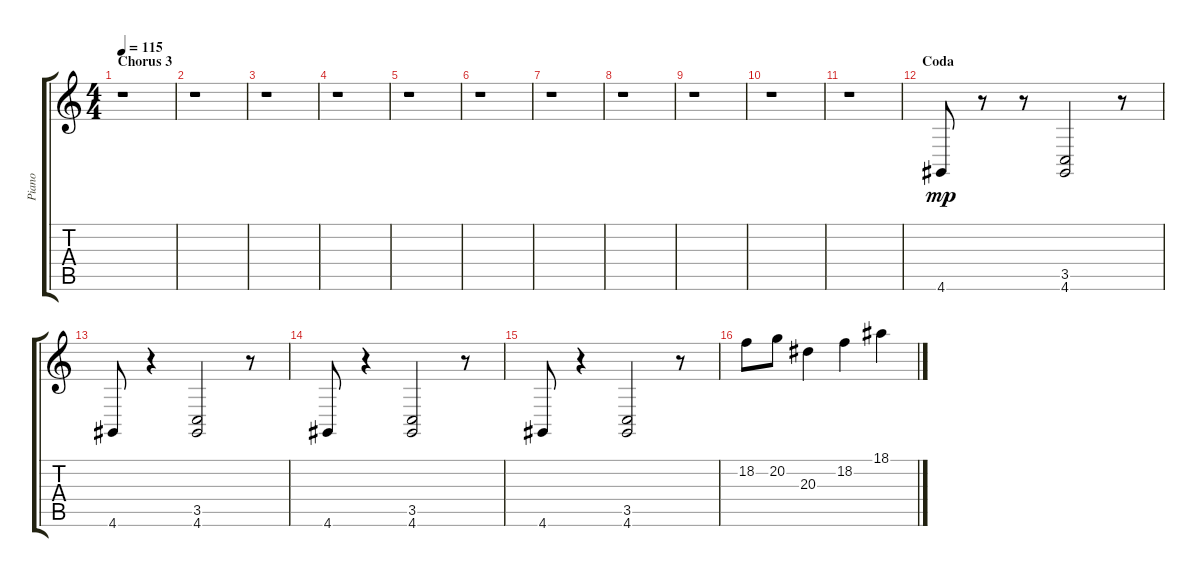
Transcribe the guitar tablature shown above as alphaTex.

\track ("Piano" "Piano") {instrument brightacousticpiano}
\staff {score tabs}
\tuning (E4 B3 G3 D3 A2 E2) {hide}
\ts (4 4)
\section ("" "Chorus 3")
\tempo 115
\clef g2
\ks c
r.1{dy mp} |
r.1 |
r.1 |
r.1 |
r.1 |
r.1 |
r.1 |
r.1 |
r.1 |
r.1 |
r.1 |
\section ("" "Coda")
4.6.8 r.8 r.8 (3.5 4.6).2 r.8 |
4.6.8 r.4 (3.5 4.6).2 r.8 |
4.6.8 r.4 (3.5 4.6).2 r.8 |
4.6.8 r.4 (3.5 4.6).2 r.8 |
18.2.8 20.2.8 20.3.4 18.2.4 18.1.4
